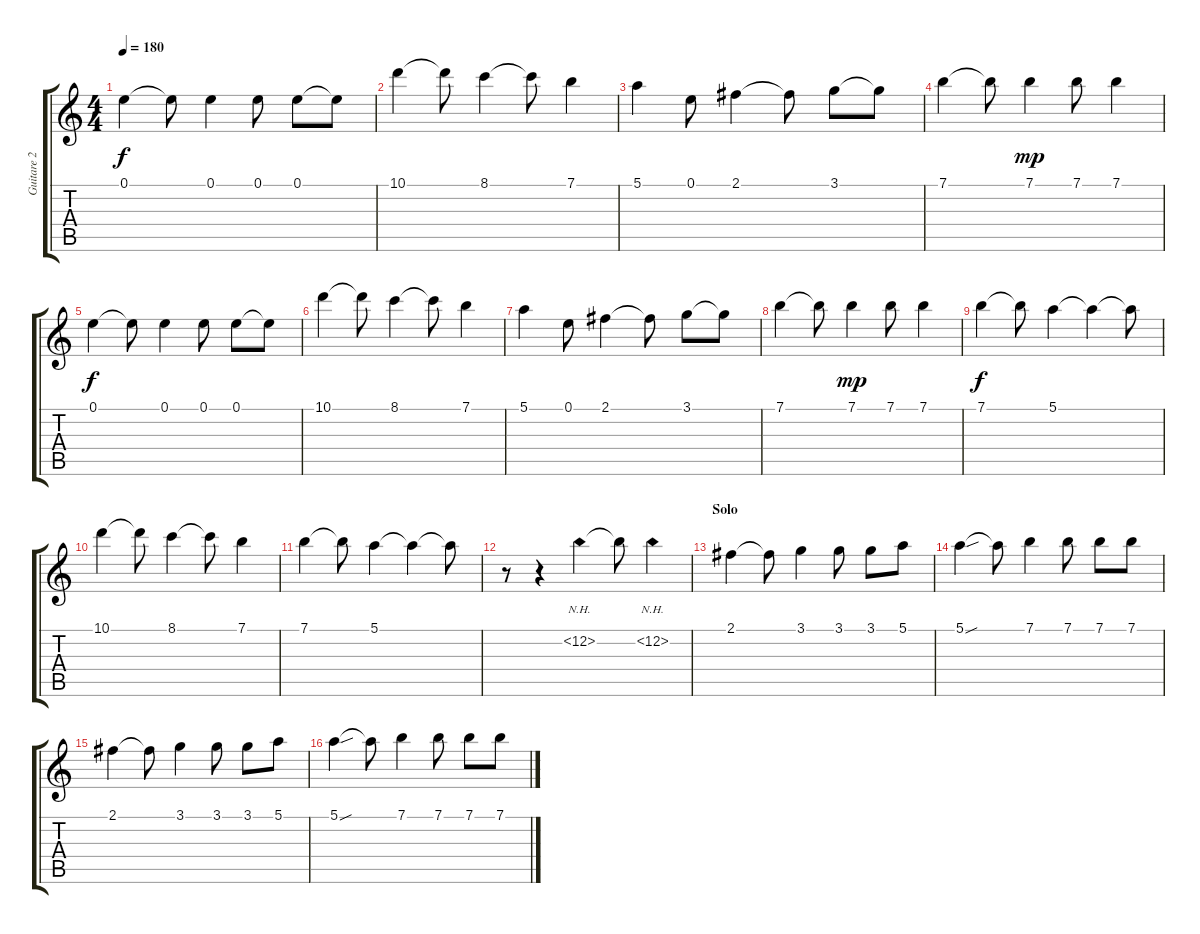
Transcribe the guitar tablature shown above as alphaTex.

\track ("Guitare 2" "Guitare 2") {instrument electricguitarjazz}
\staff {score tabs}
\tuning (E4 B3 G3 D3 A2 E2) {hide}
\ts (4 4)
\tempo 180
\clef g2
\ks c
0.1.4{dy f} 0.1{t}.8 0.1.4 0.1.8 0.1.8 0.1{t}.8 |
10.1.4 10.1{t}.8 8.1.4 8.1{t}.8 7.1.4 |
5.1.4 0.1.8 2.1.4 2.1{t}.8 3.1.8 3.1{t}.8 |
7.1.4 7.1{t}.8 7.1.4{dy mp} 7.1.8 7.1.4 |
0.1.4{dy f} 0.1{t}.8 0.1.4 0.1.8 0.1.8 0.1{t}.8 |
10.1.4 10.1{t}.8 8.1.4 8.1{t}.8 7.1.4 |
5.1.4 0.1.8 2.1.4 2.1{t}.8 3.1.8 3.1{t}.8 |
7.1.4 7.1{t}.8 7.1.4{dy mp} 7.1.8 7.1.4 |
7.1.4{dy f} 7.1{t}.8 5.1.4 5.1{t}.4 5.1{t}.8 |
10.1.4 10.1{t}.8 8.1.4 8.1{t}.8 7.1.4 |
7.1.4 7.1{t}.8 5.1.4 5.1{t}.4 5.1{t}.8 |
r.8 r.4 12.2{nh}.4 12.2{t}.8 13.2{nh}.4 |
\section ("" "Solo")
2.1.4 2.1{t}.8 3.1.4 3.1.8 3.1.8 5.1.8 |
5.1{sou}.4 5.1{t}.8 7.1.4 7.1.8 7.1.8 7.1.8 |
2.1.4 2.1{t}.8 3.1.4 3.1.8 3.1.8 5.1.8 |
5.1{sou}.4 5.1{t}.8 7.1.4 7.1.8 7.1.8 7.1.8
